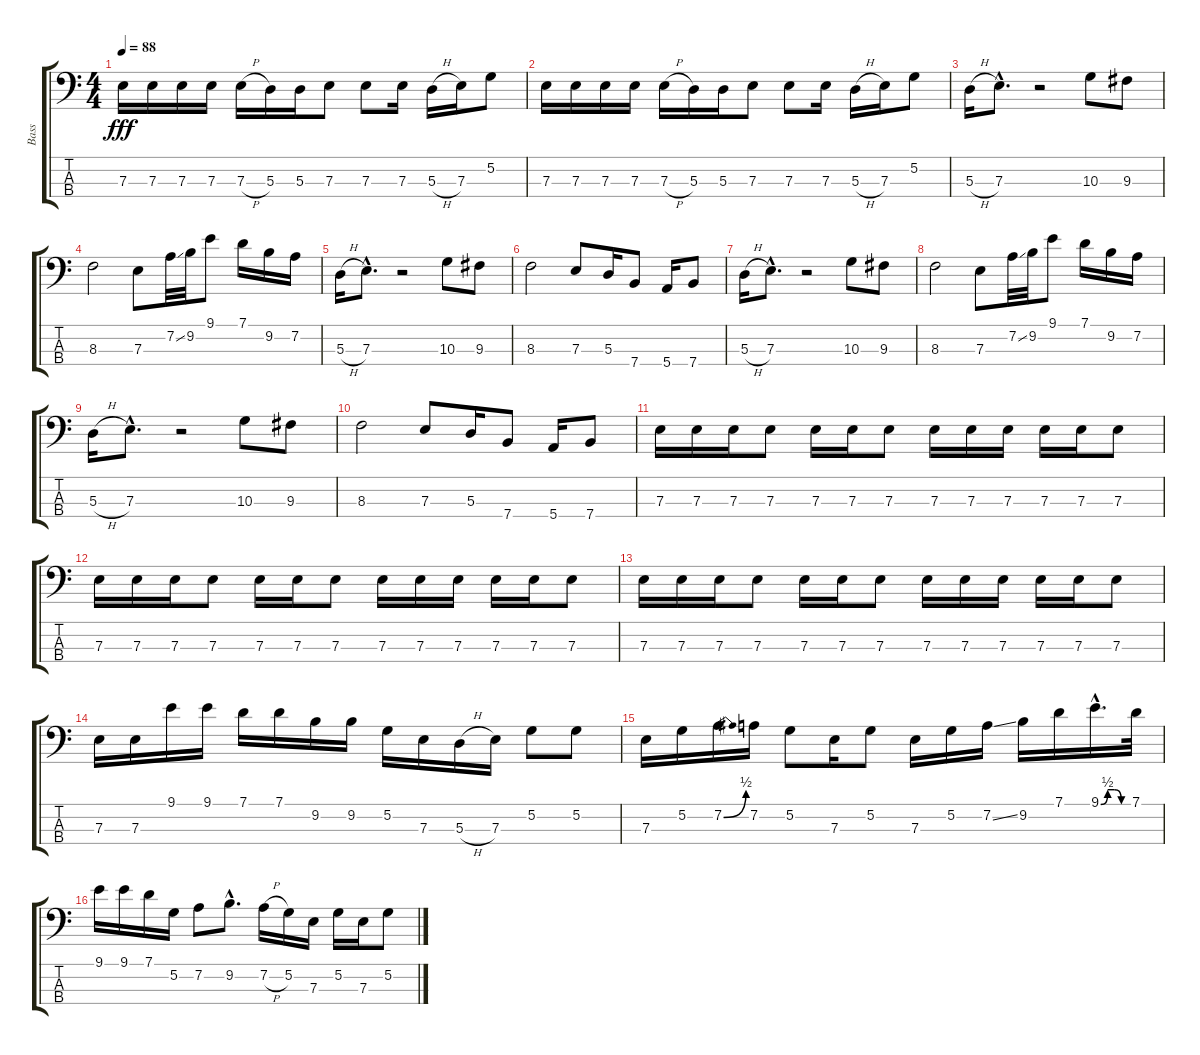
\track ("Bass" "Bass") {instrument electricbassfinger}
\staff {score tabs}
\tuning (G2 D2 A1 E1) {hide}
\ts (4 4)
\tempo 88
\clef f4
\ks c
7.3.16{dy fff} 7.3.16 7.3.16 7.3.16 7.3{h}.16 5.3.16 5.3.16 7.3.8 7.3.8 7.3.16 5.3{h}.16 7.3.16 5.2.8 |
7.3.16 7.3.16 7.3.16 7.3.16 7.3{h}.16 5.3.16 5.3.16 7.3.8 7.3.8 7.3.16 5.3{h}.16 7.3.16 5.2.8 |
5.3{h}.16 7.3{hac}.8{d} r.2 10.3.8 9.3.8 |
8.3.2 7.3.8 7.2{ss}.32 9.2.32 9.1.8 7.1.16 9.2.16 7.2.16 |
5.3{h}.16 7.3{hac}.8{d} r.2 10.3.8 9.3.8 |
8.3.2 7.3.8 5.3.16 7.4.8 5.4.16 7.4.8 |
5.3{h}.16 7.3{hac}.8{d} r.2 10.3.8 9.3.8 |
8.3.2 7.3.8 7.2{ss}.32 9.2.32 9.1.8 7.1.16 9.2.16 7.2.16 |
5.3{h}.16 7.3{hac}.8{d} r.2 10.3.8 9.3.8 |
8.3.2 7.3.8 5.3.16 7.4.8 5.4.16 7.4.8 |
7.3.16 7.3.16 7.3.16 7.3.8 7.3.16 7.3.16 7.3.8 7.3.16 7.3.16 7.3.16 7.3.16 7.3.16 7.3.8 |
7.3.16 7.3.16 7.3.16 7.3.8 7.3.16 7.3.16 7.3.8 7.3.16 7.3.16 7.3.16 7.3.16 7.3.16 7.3.8 |
7.3.16 7.3.16 7.3.16 7.3.8 7.3.16 7.3.16 7.3.8 7.3.16 7.3.16 7.3.16 7.3.16 7.3.16 7.3.8 |
7.3.16 7.3.16 9.1.16 9.1.16 7.1.16 7.1.16 9.2.16 9.2.16 5.2.16 7.3.16 5.3{h}.16 7.3.16 5.2.8 5.2.8 |
7.3.16 5.2.16 7.2{be (bend 0 0 60 2)}.16 7.2.16 5.2.8 7.3.16 5.2.8 7.3.16 5.2.16 7.2{ss}.16 9.2.16 7.1.16 9.1{be (custom 0 0 15 2 30 2 45 0 60 0) hac}.16{d} 7.1.32 |
9.1.16 9.1.16 7.1.16 5.2.16 7.2.8 9.2{hac}.8{d} 7.2{h}.16 5.2.16 7.3.16 5.2.16 7.3.16 5.2.8
